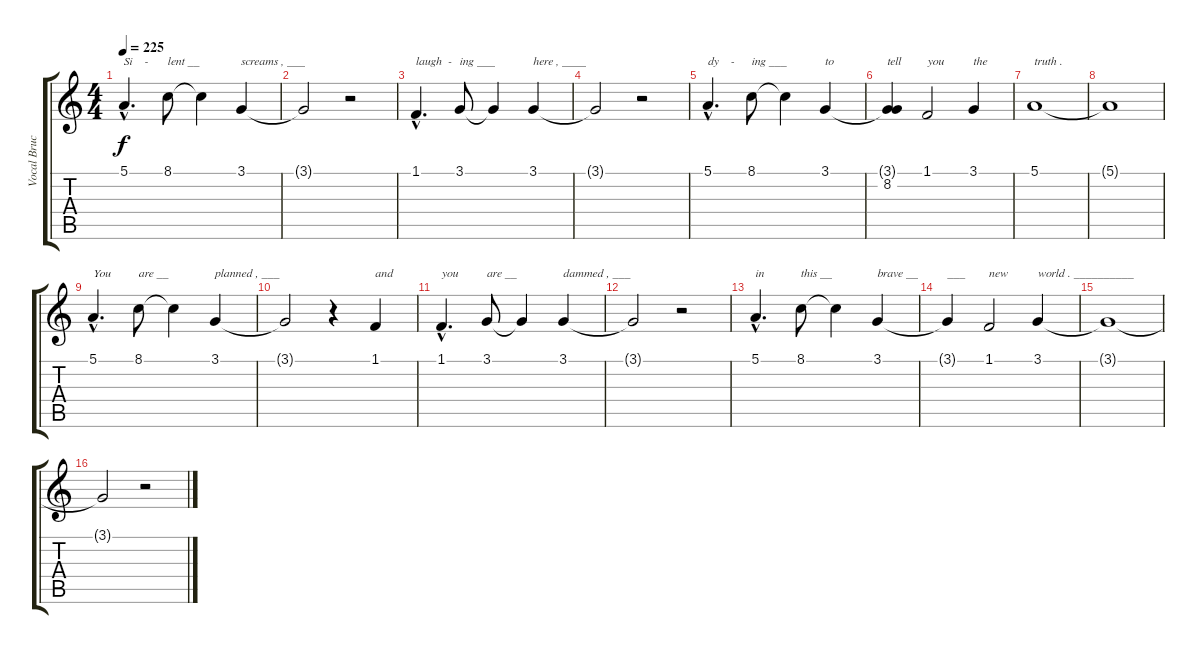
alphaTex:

\track ("Vocal Bruce Dickinson" "Vocal Bruc") {instrument synthvoice}
\staff {score tabs}
\tuning (E4 B3 G3 D3 A2 E2) {hide}
\ts (4 4)
\tempo 225
\clef g2
\ks c
5.1{hac}.4{d txt "Si    -" dy f} 8.1.8{txt "lent __"} 8.1{t}.4 3.1.4{txt "screams , ___"} |
3.1{t}.2 r.2 |
1.1{hac}.4{d txt "laugh  -"} 3.1.8{txt "ing ___"} 3.1{t}.4 3.1.4{txt "here , ____"} |
3.1{t}.2 r.2 |
5.1{hac}.4{d txt "dy    -"} 8.1.8{txt "ing ___"} 8.1{t}.4 3.1.4{txt "to"} |
(3.1{t} 8.2).4{txt "tell"} 1.1.2{txt "you"} 3.1.4{txt "the"} |
5.1.1{txt "truth ."} |
5.1{t}.1 |
5.1{hac}.4{d txt "You"} 8.1.8{txt "are __"} 8.1{t}.4 3.1.4{txt "planned , ___"} |
3.1{t}.2 r.4 1.1.4{txt "and"} |
1.1{hac}.4{d txt "you"} 3.1.8{txt "are __"} 3.1{t}.4 3.1.4{txt "dammed , ___"} |
3.1{t}.2 r.2 |
5.1{hac}.4{d txt "in"} 8.1.8{txt "this __"} 8.1{t}.4 3.1.4{txt "brave __"} |
3.1{t}.4{txt "___"} 1.1.2{txt "new"} 3.1.4{txt "world . __________"} |
3.1{t}.1 |
3.1{t}.2 r.2
